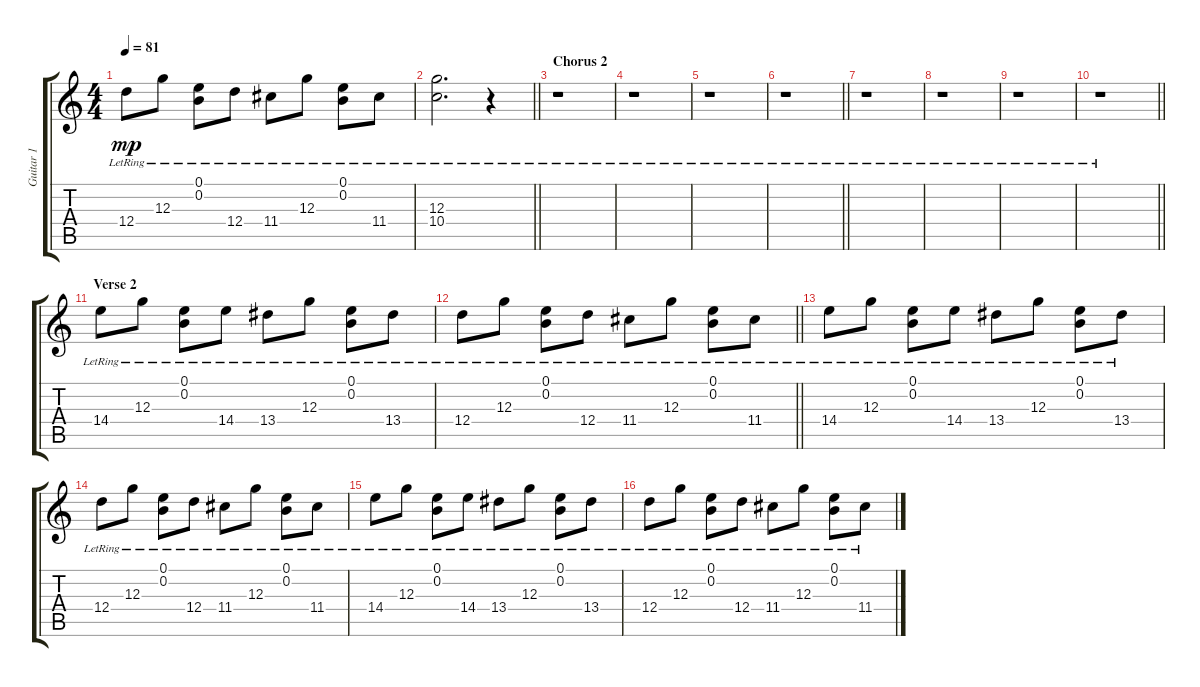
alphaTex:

\track ("Guitar 1" "Guitar 1") {instrument electricguitarclean}
\staff {score tabs}
\tuning (E4 B3 G3 D3 A2 D2) {hide}
\ts (4 4)
\tempo 81
\clef g2
\ks c
12.4{lr}.8{dy mp} 12.3{lr}.8 (0.1{lr} 0.2{lr}).8 12.4{lr}.8 11.4{lr}.8 12.3{lr}.8 (0.1{lr} 0.2{lr}).8 11.4{lr}.8 |
\barLineRight lightlight
(12.3{lr} 10.4).2{d} r.4 |
\section ("" "Chorus 2")
r.1 |
r.1 |
r.1 |
\barLineRight lightlight
r.1 |
r.1 |
r.1 |
r.1 |
\barLineRight lightlight
r.1 |
\section ("" "Verse 2")
14.4{lr}.8 12.3{lr}.8 (0.1{lr} 0.2{lr}).8 14.4{lr}.8 13.4{lr}.8 12.3{lr}.8 (0.1{lr} 0.2{lr}).8 13.4{lr}.8 |
\barLineRight lightlight
12.4{lr}.8 12.3{lr}.8 (0.1{lr} 0.2{lr}).8 12.4{lr}.8 11.4{lr}.8 12.3{lr}.8 (0.1{lr} 0.2{lr}).8 11.4{lr}.8 |
14.4{lr}.8 12.3{lr}.8 (0.1{lr} 0.2{lr}).8 14.4{lr}.8 13.4{lr}.8 12.3{lr}.8 (0.1{lr} 0.2{lr}).8 13.4{lr}.8 |
12.4{lr}.8 12.3{lr}.8 (0.1{lr} 0.2{lr}).8 12.4{lr}.8 11.4{lr}.8 12.3{lr}.8 (0.1{lr} 0.2{lr}).8 11.4{lr}.8 |
14.4{lr}.8 12.3{lr}.8 (0.1{lr} 0.2{lr}).8 14.4{lr}.8 13.4{lr}.8 12.3{lr}.8 (0.1{lr} 0.2{lr}).8 13.4{lr}.8 |
12.4{lr}.8 12.3{lr}.8 (0.1{lr} 0.2{lr}).8 12.4{lr}.8 11.4{lr}.8 12.3{lr}.8 (0.1{lr} 0.2{lr}).8 11.4{lr}.8
